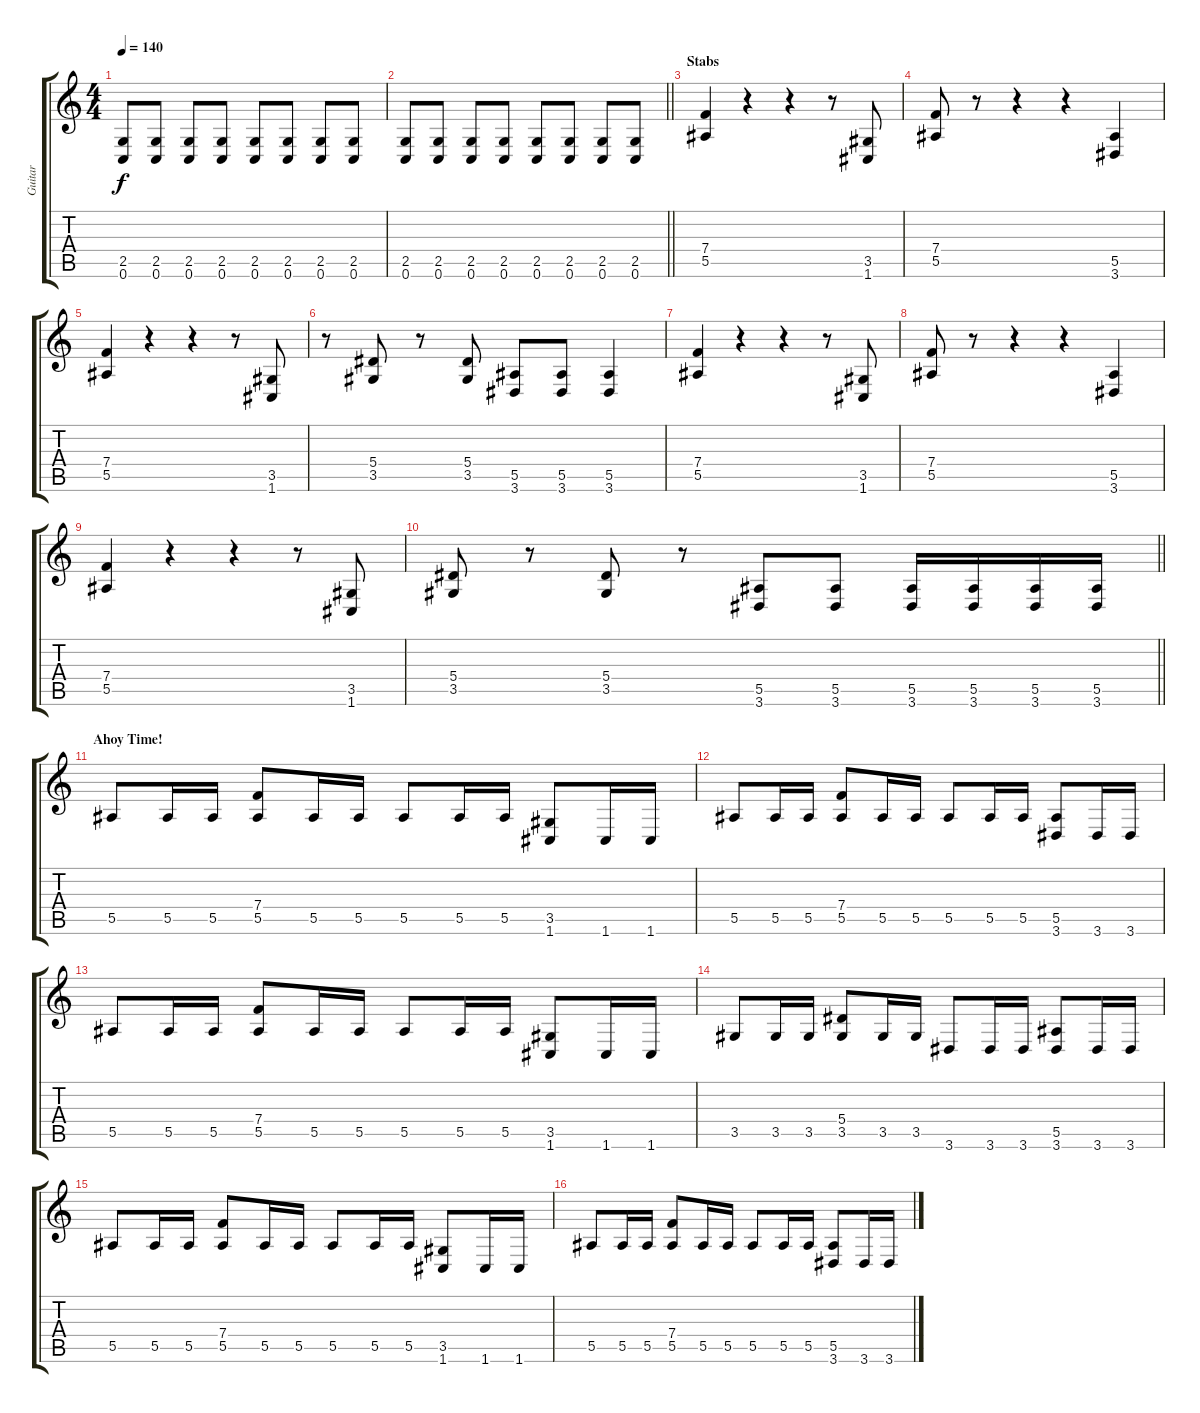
\track ("Guitar" "Guitar") {instrument distortionguitar}
\staff {score tabs}
\tuning (C4 G3 Eb3 Bb2 F2 C2) {hide}
\ts (4 4)
\tempo 140
\clef g2
\ks c
(2.5 0.6).8{dy f} (2.5 0.6).8 (2.5 0.6).8 (2.5 0.6).8 (2.5 0.6).8 (2.5 0.6).8 (2.5 0.6).8 (2.5 0.6).8 |
\barLineRight lightlight
(2.5 0.6).8 (2.5 0.6).8 (2.5 0.6).8 (2.5 0.6).8 (2.5 0.6).8 (2.5 0.6).8 (2.5 0.6).8 (2.5 0.6).8 |
\section ("" "Stabs")
(7.4 5.5).4 r.4 r.4 r.8 (3.5 1.6).8 |
(7.4 5.5).8 r.8 r.4 r.4 (5.5 3.6).4 |
(7.4 5.5).4 r.4 r.4 r.8 (3.5 1.6).8 |
r.8 (5.4 3.5).8 r.8 (5.4 3.5).8 (5.5 3.6).8 (5.5 3.6).8 (5.5 3.6).4 |
(7.4 5.5).4 r.4 r.4 r.8 (3.5 1.6).8 |
(7.4 5.5).8 r.8 r.4 r.4 (5.5 3.6).4 |
(7.4 5.5).4 r.4 r.4 r.8 (3.5 1.6).8 |
\barLineRight lightlight
(5.4 3.5).8 r.8 (5.4 3.5).8 r.8 (5.5 3.6).8 (5.5 3.6).8 (5.5 3.6).16 (5.5 3.6).16 (5.5 3.6).16 (5.5 3.6).16 |
\section ("" "Ahoy Time!")
5.5.8 5.5.16 5.5.16 (7.4 5.5).8 5.5.16 5.5.16 5.5.8 5.5.16 5.5.16 (3.5 1.6).8 1.6.16 1.6.16 |
5.5.8 5.5.16 5.5.16 (7.4 5.5).8 5.5.16 5.5.16 5.5.8 5.5.16 5.5.16 (5.5 3.6).8 3.6.16 3.6.16 |
5.5.8 5.5.16 5.5.16 (7.4 5.5).8 5.5.16 5.5.16 5.5.8 5.5.16 5.5.16 (3.5 1.6).8 1.6.16 1.6.16 |
3.5.8 3.5.16 3.5.16 (5.4 3.5).8 3.5.16 3.5.16 3.6.8 3.6.16 3.6.16 (5.5 3.6).8 3.6.16 3.6.16 |
5.5.8 5.5.16 5.5.16 (7.4 5.5).8 5.5.16 5.5.16 5.5.8 5.5.16 5.5.16 (3.5 1.6).8 1.6.16 1.6.16 |
5.5.8 5.5.16 5.5.16 (7.4 5.5).8 5.5.16 5.5.16 5.5.8 5.5.16 5.5.16 (5.5 3.6).8 3.6.16 3.6.16
